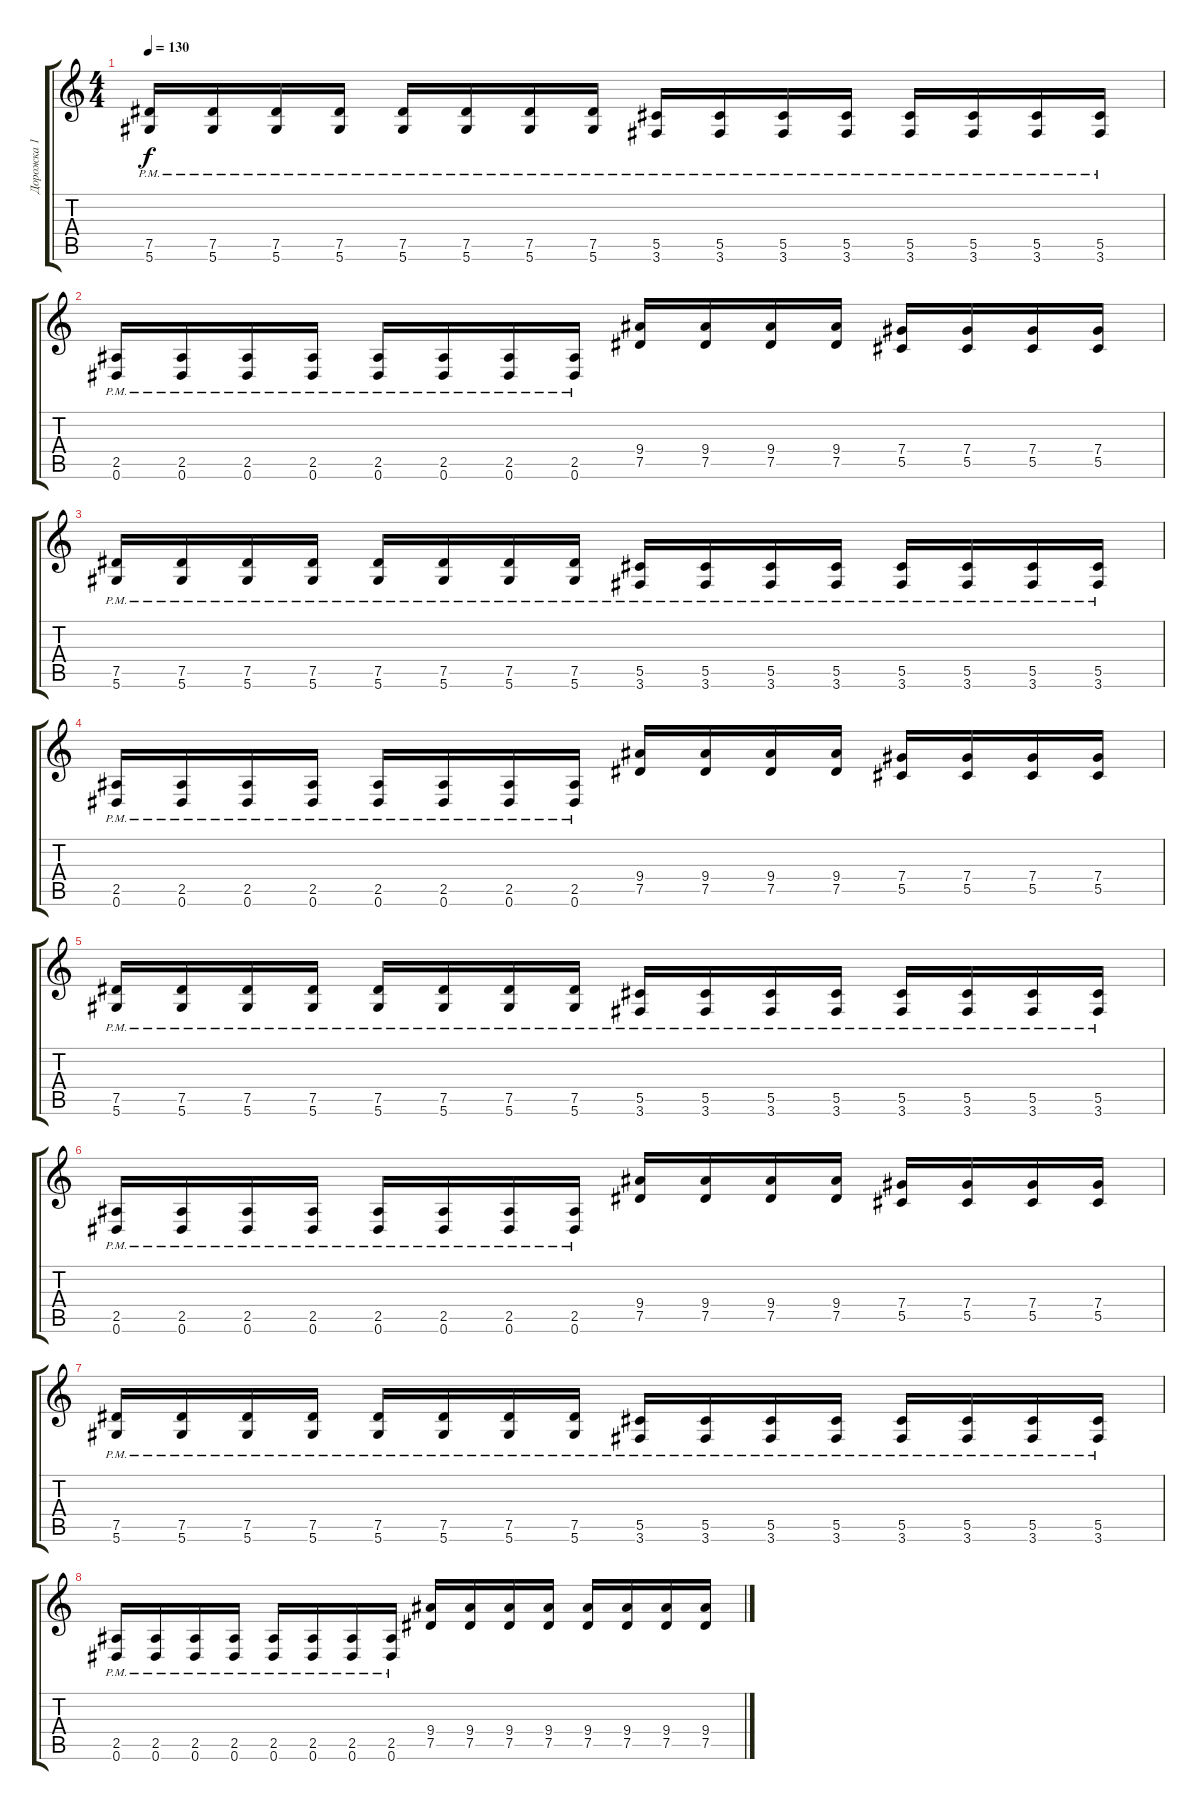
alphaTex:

\track ("Дорожка 1" "Дорожка 1") {instrument distortionguitar}
\staff {score tabs}
\tuning (Eb4 Bb3 Gb3 Db3 Ab2 Eb2) {hide}
\ts (4 4)
\tempo 130
\clef g2
\ks c
(7.5{pm} 5.6{pm}).16{dy f} (7.5{pm} 5.6{pm}).16 (7.5{pm} 5.6{pm}).16 (7.5{pm} 5.6{pm}).16 (7.5{pm} 5.6{pm}).16 (7.5{pm} 5.6{pm}).16 (7.5{pm} 5.6{pm}).16 (7.5{pm} 5.6{pm}).16 (5.5{pm} 3.6{pm}).16 (5.5{pm} 3.6{pm}).16 (5.5{pm} 3.6{pm}).16 (5.5{pm} 3.6{pm}).16 (5.5{pm} 3.6{pm}).16 (5.5{pm} 3.6{pm}).16 (5.5{pm} 3.6{pm}).16 (5.5{pm} 3.6{pm}).16 |
(2.5{pm} 0.6{pm}).16 (2.5{pm} 0.6{pm}).16 (2.5{pm} 0.6{pm}).16 (2.5{pm} 0.6{pm}).16 (2.5{pm} 0.6{pm}).16 (2.5{pm} 0.6{pm}).16 (2.5{pm} 0.6{pm}).16 (2.5{pm} 0.6{pm}).16 (9.4 7.5).16 (9.4 7.5).16 (9.4 7.5).16 (9.4 7.5).16 (7.4 5.5).16 (7.4 5.5).16 (7.4 5.5).16 (7.4 5.5).16 |
(7.5{pm} 5.6{pm}).16 (7.5{pm} 5.6{pm}).16 (7.5{pm} 5.6{pm}).16 (7.5{pm} 5.6{pm}).16 (7.5{pm} 5.6{pm}).16 (7.5{pm} 5.6{pm}).16 (7.5{pm} 5.6{pm}).16 (7.5{pm} 5.6{pm}).16 (5.5{pm} 3.6{pm}).16 (5.5{pm} 3.6{pm}).16 (5.5{pm} 3.6{pm}).16 (5.5{pm} 3.6{pm}).16 (5.5{pm} 3.6{pm}).16 (5.5{pm} 3.6{pm}).16 (5.5{pm} 3.6{pm}).16 (5.5{pm} 3.6{pm}).16 |
(2.5{pm} 0.6{pm}).16 (2.5{pm} 0.6{pm}).16 (2.5{pm} 0.6{pm}).16 (2.5{pm} 0.6{pm}).16 (2.5{pm} 0.6{pm}).16 (2.5{pm} 0.6{pm}).16 (2.5{pm} 0.6{pm}).16 (2.5{pm} 0.6{pm}).16 (9.4 7.5).16 (9.4 7.5).16 (9.4 7.5).16 (9.4 7.5).16 (7.4 5.5).16 (7.4 5.5).16 (7.4 5.5).16 (7.4 5.5).16 |
(7.5{pm} 5.6{pm}).16 (7.5{pm} 5.6{pm}).16 (7.5{pm} 5.6{pm}).16 (7.5{pm} 5.6{pm}).16 (7.5{pm} 5.6{pm}).16 (7.5{pm} 5.6{pm}).16 (7.5{pm} 5.6{pm}).16 (7.5{pm} 5.6{pm}).16 (5.5{pm} 3.6{pm}).16 (5.5{pm} 3.6{pm}).16 (5.5{pm} 3.6{pm}).16 (5.5{pm} 3.6{pm}).16 (5.5{pm} 3.6{pm}).16 (5.5{pm} 3.6{pm}).16 (5.5{pm} 3.6{pm}).16 (5.5{pm} 3.6{pm}).16 |
(2.5{pm} 0.6{pm}).16 (2.5{pm} 0.6{pm}).16 (2.5{pm} 0.6{pm}).16 (2.5{pm} 0.6{pm}).16 (2.5{pm} 0.6{pm}).16 (2.5{pm} 0.6{pm}).16 (2.5{pm} 0.6{pm}).16 (2.5{pm} 0.6{pm}).16 (9.4 7.5).16 (9.4 7.5).16 (9.4 7.5).16 (9.4 7.5).16 (7.4 5.5).16 (7.4 5.5).16 (7.4 5.5).16 (7.4 5.5).16 |
(7.5{pm} 5.6{pm}).16 (7.5{pm} 5.6{pm}).16 (7.5{pm} 5.6{pm}).16 (7.5{pm} 5.6{pm}).16 (7.5{pm} 5.6{pm}).16 (7.5{pm} 5.6{pm}).16 (7.5{pm} 5.6{pm}).16 (7.5{pm} 5.6{pm}).16 (5.5{pm} 3.6{pm}).16 (5.5{pm} 3.6{pm}).16 (5.5{pm} 3.6{pm}).16 (5.5{pm} 3.6{pm}).16 (5.5{pm} 3.6{pm}).16 (5.5{pm} 3.6{pm}).16 (5.5{pm} 3.6{pm}).16 (5.5{pm} 3.6{pm}).16 |
(2.5{pm} 0.6{pm}).16 (2.5{pm} 0.6{pm}).16 (2.5{pm} 0.6{pm}).16 (2.5{pm} 0.6{pm}).16 (2.5{pm} 0.6{pm}).16 (2.5{pm} 0.6{pm}).16 (2.5{pm} 0.6{pm}).16 (2.5{pm} 0.6{pm}).16 (9.4 7.5).16 (9.4 7.5).16 (9.4 7.5).16 (9.4 7.5).16 (9.4 7.5).16 (9.4 7.5).16 (9.4 7.5).16 (9.4 7.5).16
